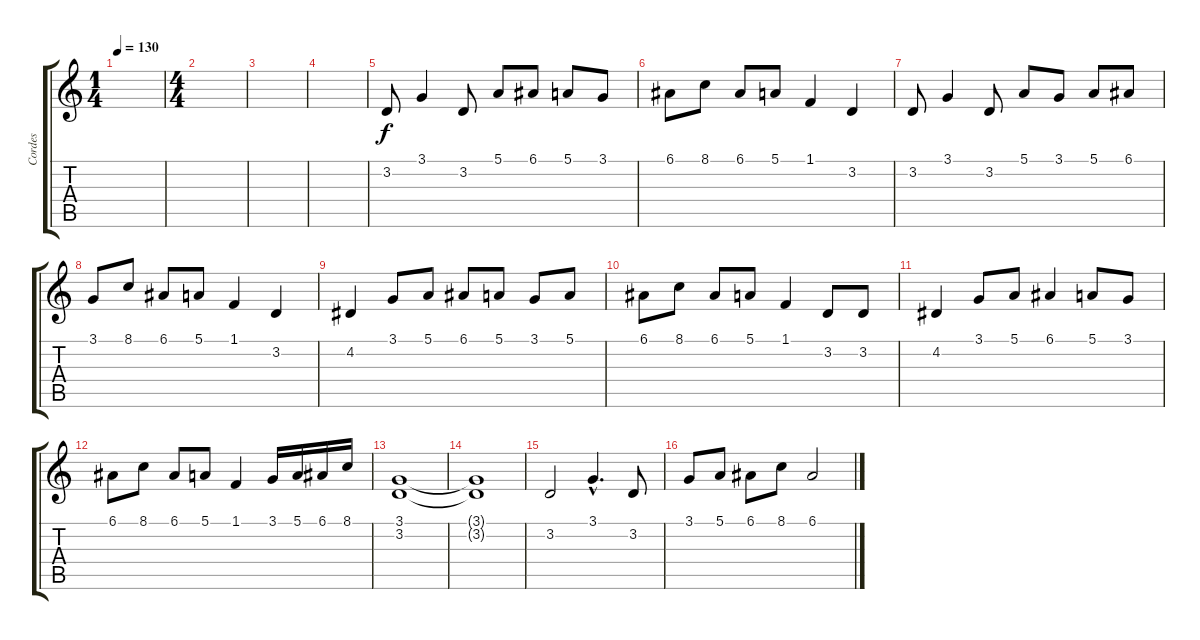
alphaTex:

\track ("Cordes" "Cordes") {instrument stringensemble2}
\staff {score tabs}
\tuning (E4 B3 G3 D3 A2 E2) {hide}
\ts (1 4)
\tempo 130
\tempo 120
\tempo 130
\clef g2
\ks c
|
\ts (4 4)
|
|
|
3.2.8 3.1.4 3.2.8 5.1.8 6.1.8 5.1.8 3.1.8 |
6.1.8 8.1.8 6.1.8 5.1.8 1.1.4 3.2.4 |
3.2.8 3.1.4 3.2.8 5.1.8 3.1.8 5.1.8 6.1.8 |
3.1.8 8.1.8 6.1.8 5.1.8 1.1.4 3.2.4 |
4.2.4 3.1.8 5.1.8 6.1.8 5.1.8 3.1.8 5.1.8 |
6.1.8 8.1.8 6.1.8 5.1.8 1.1.4 3.2.8 3.2.8 |
4.2.4 3.1.8 5.1.8 6.1.4 5.1.8 3.1.8 |
6.1.8 8.1.8 6.1.8 5.1.8 1.1.4 3.1.16 5.1.16 6.1.16 8.1.16 |
(3.1 3.2).1 |
(3.1{t} 3.2{t}).1 |
3.2.2 3.1{hac}.4{d} 3.2.8 |
3.1.8 5.1.8 6.1.8 8.1.8 6.1.2
